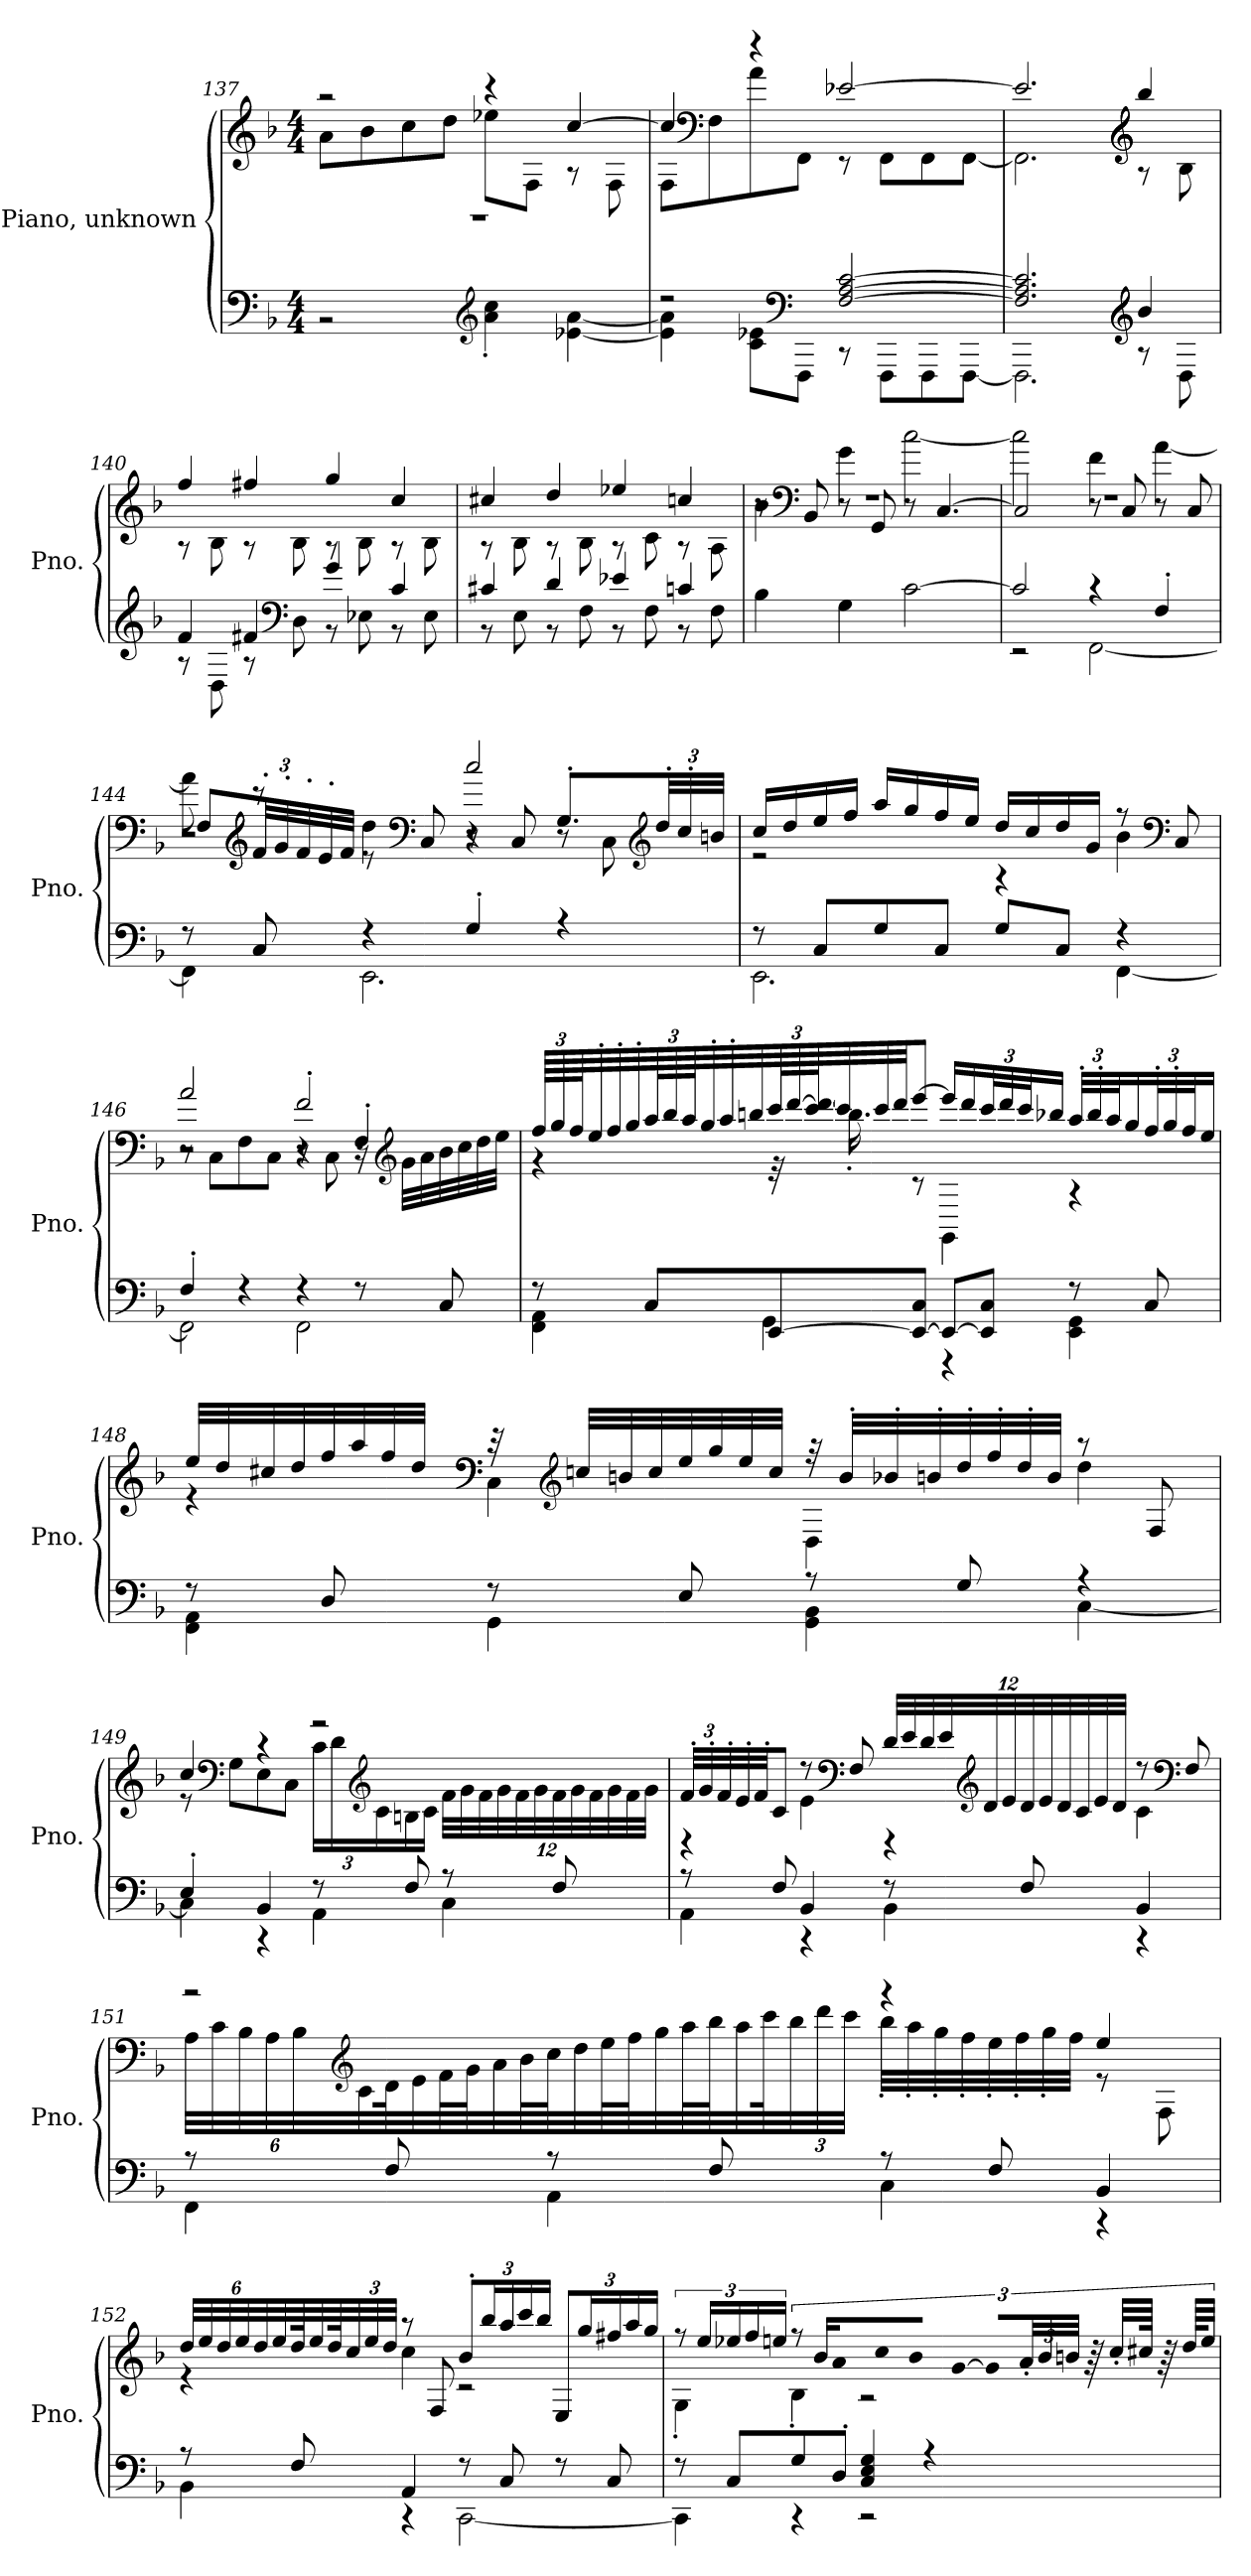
**kern	**kern
*part1	*part1
*staff2	*staff1
*I"Piano, unknown	*
*I'Pno.	*
*clefF4	*clefG2
*k[b-]	*k[b-]
*M4/4	*M4/4
=137	=137
*^	*^
1r	2r	2r	8a\L
.	.	.	8b-\
.	.	.	8cc\
.	.	.	8dd\J
*clefG2	*	*	*
.	4a\' 4cc\'	4r	8ee-X\L
.	.	.	8F\J
.	[4e-X\ [4a\	[4cc/	8r
.	.	.	8F\
!!LO:LB:g=z	!!
=138	=138	=138	=138
2r	4e-\] 4a\]	4cc/]	8F\L
*	*	*clefF4	*
.	.	.	8F\
.	8c\ 8e-X\L	4r	8a\
*clefF4	*	*	*
.	8FFF\J	.	8FF\J
[2F/ [2A/ [2c/	8r	[2e-X/	8r
.	8FFF\L	.	8FF\L
.	8FFF\	.	8FF\
.	[8FFF\J	.	[8FF\J
=139	=139	=139	=139
2.F/] 2.A/] 2.c/]	2.FFF\]	2.e-/]	2.FF\]
*clefG2	*	*clefG2	*
4b-/	8r	4bb-/	8r
.	8D\	.	8B-\
=140	=140	=140	=140
4f/	8r	4ff/	8r
.	8D\	.	8B-\
4f#X/	8r	4ff#X/	8r
*clefF4	*	*	*
.	8D\	.	8B-\
4g/	8r	4gg/	8r
.	8E-X\	.	8B-\
4c/	8r	4cc/	8r
.	8E-\	.	8B-\
=141	=141	=141	=141
4c#X/	8r	4cc#X/	8r
.	8E\	.	8B-\
4d/	8r	4dd/	8r
.	8F\	.	8B-\
4e-X/	8r	4ee-X/	8r
.	8F\	.	8c\
4cn/	8r	4ccn/	8r
.	8F\	.	8A\
*v	*v	*	*
!!LO:PB:g=z
=142	=142	=142
*	*	*^
4B-\	1r	4b-\	8r
*	*clefF4	*	*
.	.	.	8BB-/
4G\	.	4g\	8r
.	.	.	8GG/
[2c\	.	[2cc\	8r
.	.	.	[4.C/
=143	=143	=143	=143
*^	*	*	*
2c/]	2r	1r	2cc\]	2C/]
4r	[2FF\	.	4f\	8r
.	.	.	.	8C/
4F'/	.	.	[4a\	8r
.	.	.	.	8C/
=144	=144	=144	=144	=144
8r	4FF\]	2r	8a\]	8F/L
*	*	*clefG2	*	*
*	*	*	*	*Xbrackettup
8C/	.	.	8r	48f'/LL
.	.	.	.	48g'/
.	.	.	.	48f'/
.	.	.	.	32e'/
.	.	.	.	32f/JJJ
4r	2.EE\	.	4dd\	8r
*	*	*clefF4	*	*
.	.	.	.	8C/
4G'/	.	2cc/	4r	8r
.	.	.	.	8C/
4r	.	.	8r	8.G'/L
.	.	.	8C\	.
*	*	*clefG2	*	*
.	.	.	.	48dd'/LL
.	.	.	.	48cc'/
.	.	.	.	48bn/JJJ
*	*	*	*v	*v
!!LO:LB:g=z
=145	=145	=145	=145
8r	2.EE\	16cc/LL	2r
.	.	16dd/	.
8C/L	.	16ee/	.
.	.	16ff/JJ	.
8G/	.	16aa/LL	.
.	.	16gg/	.
8C/J	.	16ff/	.
.	.	16ee/JJ	.
8G/L	.	16dd/LL	4r
.	.	16cc/	.
8C/J	.	16dd/	.
.	.	16g/JJ	.
4r	[4FF\	8r	4b-\
*	*	*clefF4	*
.	.	8C/	.
=146	=146	=146	=146
*	*	*	*^
4F'/	2FF\]	2a/	8r	2r
.	.	.	8C\L	.
4r	.	.	8F\	.
.	.	.	8C\J	.
4r	2FF\	2f'/	8r	4r
.	.	.	8C\	.
8r	.	.	16r	4F'/
*	*	*clefG2	*	*
.	.	.	32g\LLL	.
.	.	.	32a\	.
8C/	.	.	32b-\	.
.	.	.	32cc\	.
.	.	.	32dd\	.
.	.	.	32ee\JJJ	.
*	*	*	*v	*v
!!LO:LB:g=z
=147	=147	=147	=147
8r	4FF\ 4AA\	96ff/LLLL	4r
.	.	96gg/	.
.	.	96ff/J	.
.	.	32ee'/	.
.	.	32ff'/	.
.	.	32gg'/	.
8C/L	.	96aa/L	.
.	.	96bb-/	.
.	.	96aa/J	.
.	.	32gg'/	.
.	.	32aa'/	.
.	.	32bbn/	.
[8EE/	4GG\	96ccc/L	32r
.	.	[96ddd/	.
.	.	[96ccc/ 96ddd/]J	.
.	.	32ccc/]	16.bb'\
.	.	32ccc/	.
.	.	32ddd/JJ	.
8EE/_ 8C/J	.	[8eee/J	8r
8EE/L_	4r	16eee/LL]	4GG\
.	.	16ddd/	.
8EE/] 8C/J	.	48ccc/L	.
.	.	48ddd/	.
.	.	48ccc/J	.
.	.	16bb-X/JJ	.
8r	4EE\ 4GG\	48aa'/LLL	4r
.	.	48bb-'/	.
.	.	48aa/J	.
.	.	16gg/	.
8C/	.	48ff'/L	.
.	.	48gg'/	.
.	.	48ff/J	.
.	.	16ee/JJ	.
!!LO:LB:g=z	!!
=148	=148	=148	=148
8r	4FF\ 4AA\	32ee/LLL	4r
.	.	32dd/	.
.	.	32cc#X/	.
.	.	32dd/	.
8D/	.	32ff/	.
.	.	32aa/	.
.	.	32ff/	.
.	.	32dd/JJJ	.
*	*	*clefF4	*
8r	4GG\	32r	4C\
*	*	*clefG2	*
.	.	32ccn/LLL	.
.	.	32bn/	.
.	.	32cc/	.
8E/	.	32ee/	.
.	.	32gg/	.
.	.	32ee/	.
.	.	32cc/JJJ	.
8r	4GG\ 4BB-\	32r	4D\
.	.	32b'/LLL	.
.	.	32b-X'/	.
.	.	32bn'/	.
8G/	.	32dd'/	.
.	.	32ff'/	.
.	.	32dd'/	.
.	.	32b/JJJ	.
4r	[4C\	8r	4dd\
.	.	8F/	.
!!LO:LB:g=z	!!
=149	=149	=149	=149
4E'/	4C\]	4cc/	8r
*	*	*clefF4	*
.	.	.	8G\L
4BB-/	4r	4r	8E\
.	.	.	8C\J
8r	4AA\	2r	24c\LL
.	.	.	24d\
*	*	*clefG2	*
.	.	.	24c\
8F/	.	.	16Bn\
.	.	.	16c\JJ
8r	4C\	.	48f\LLL
.	.	.	48g\
.	.	.	48f\
.	.	.	48g\
.	.	.	48f\
.	.	.	48g\
8F/	.	.	48f\
.	.	.	48g\
.	.	.	48f\
.	.	.	48g\
.	.	.	48f\
.	.	.	48g\JJJ
!!LO:LB:g=z	!!
=150	=150	=150	=150
8r	4AA\	48f'/LLL	4r
.	.	48g'/	.
.	.	48f'/	.
.	.	32e'/	.
.	.	32f'/JJ	.
8F/	.	8c/J	.
4BB-/	4r	8r	4e\
*	*	*clefF4	*
.	.	8F/	.
8r	4BB-\	48d/LLL	4r
.	.	48e/	.
.	.	48d/	.
.	.	48e/	.
*	*	*clefG2	*
.	.	48d/	.
.	.	48e/	.
8F/	.	48d/	.
.	.	48e/	.
.	.	48d/	.
.	.	48c/	.
.	.	48e/	.
.	.	48d/JJJ	.
4BB-/	4r	8r	4c\
*	*	*clefF4	*
.	.	8F/	.
!!LO:PB:g=z	!!
=151	=151	=151	=151
8r	4FF\	2r	48A\LLL
.	.	.	48c\
.	.	.	48B-\
.	.	.	48A\
.	.	.	48B-\
*	*	*clefG2	*
.	.	.	48c\
8F/	.	.	64d\K
.	.	.	32e\
.	.	.	64f\L
.	.	.	64g\J
.	.	.	32a\
.	.	.	64b-\L
8r	4AA\	.	64cc\J
.	.	.	32dd\
.	.	.	64ee\L
.	.	.	64ff\J
.	.	.	32gg\
.	.	.	64aa\L
8F/	.	.	64bb-\J
.	.	.	32aa\
.	.	.	64ccc\K
.	.	.	48bb-\
.	.	.	48ddd\
.	.	.	48ccc\JJJ
8r	4C\	4r	32bb-'\LLL
.	.	.	32aa'\
.	.	.	32gg'\
.	.	.	32ff'\
8F/	.	.	32ee'\
.	.	.	32ff'\
.	.	.	32gg'\
.	.	.	32ff\JJJ
4BB-/	4r	4ee/	8r
.	.	.	8F\
!!LO:LB:g=z	!!
=152	=152	=152	=152
8r	4BB-\	48dd/LLL	4r
.	.	48ee/	.
.	.	48dd/	.
.	.	48ee/	.
.	.	48dd/	.
.	.	48ee/	.
8F/	.	64dd/K	.
.	.	32ee/	.
.	.	64dd/K	.
.	.	48cc/	.
.	.	48ee/	.
.	.	48dd/JJJ	.
4AA/	4r	8r	4cc\
.	.	8F/	.
8r	[2CC\	12b-'/L	2r
.	.	24bb-/L	.
8C/	.	24aa/	.
.	.	24ccc/	.
.	.	24bb-/JJ	.
8r	.	12E/L	.
.	.	24gg/L	.
8C/	.	24ff#X/	.
.	.	24aa/	.
.	.	24gg/JJ	.
!!LO:LB:g=z	!!
=153	=153	=153	=153
*	*	*brackettup	*
8r	4CC\]	12r	4G'\
.	.	24ee/LL	.
*	*	*Xbrackettup	*
8C/L	.	24ee-X/	.
.	.	24ff/	.
.	.	24een/JJ	.
*	*	*brackettup	*
8G/	4r	12r	4B-'\
.	.	24b-/LL	.
8D'/J	.	32a/L	.
.	.	32cc/J	.
.	.	16b-/JJ	.
4C/ 4E/ 4G/	2r	[4g/	2r
4r	.	16g/LL]	.
*	*	*Xbrackettup	*
.	.	48a'/L	.
.	.	48b-/	.
.	.	48bn/JJJ	.
.	.	64r	.
.	.	32cc'/LLL	.
.	.	64cc#X/JJJk	.
.	.	64r	.
.	.	64dd/KLLL	.
.	.	32ee/JJJ	.
*v	*v	*	*
*	*v	*v
=	=
*-	*-
